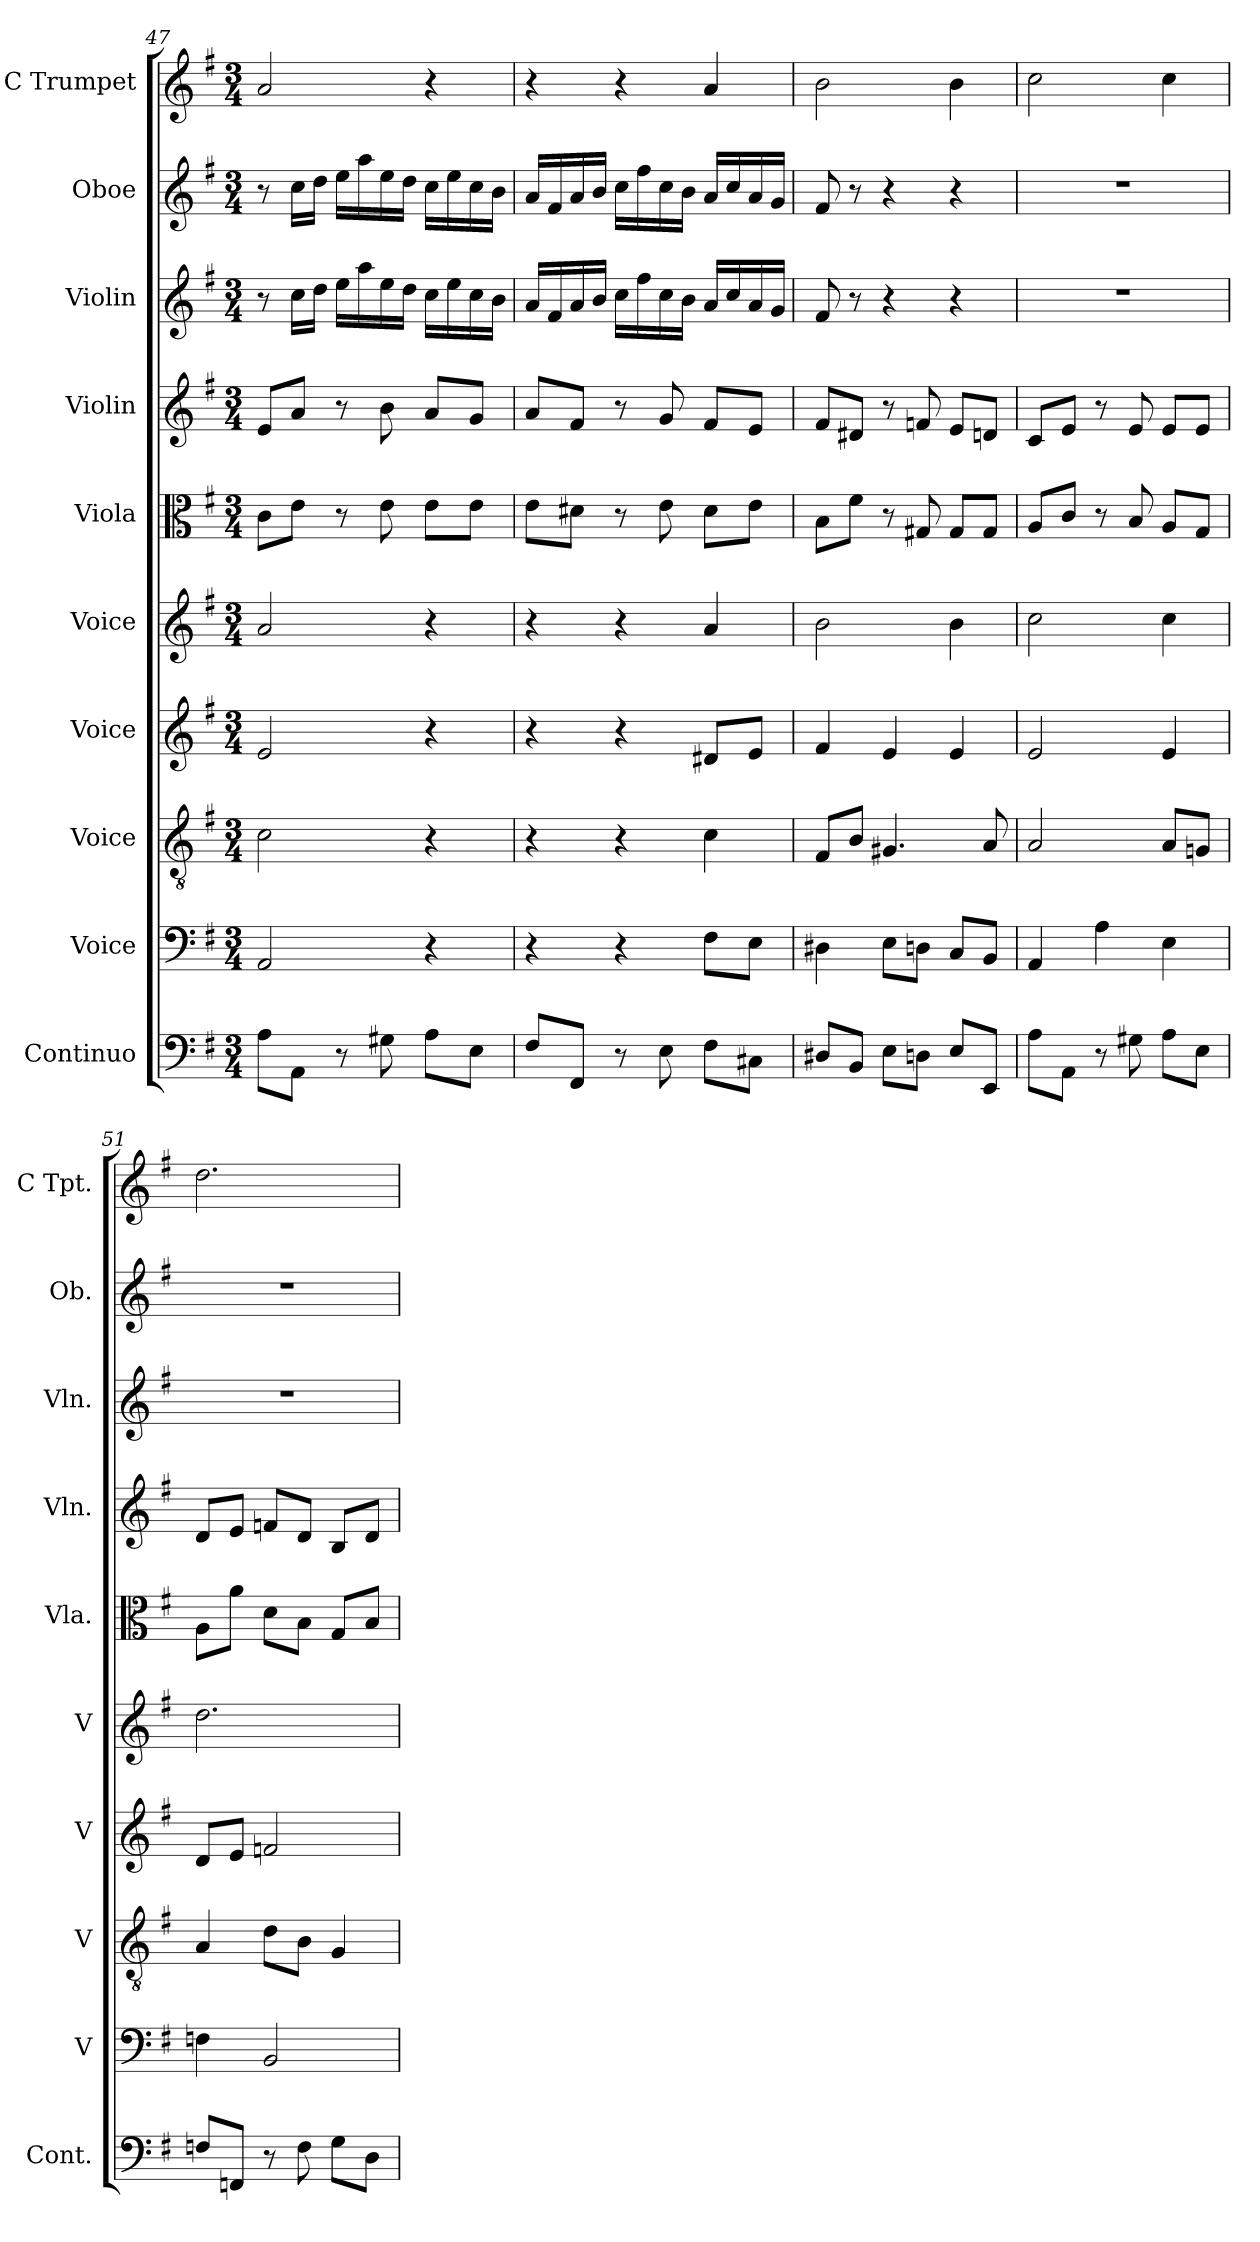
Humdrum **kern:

**kern	**kern	**kern	**kern	**kern	**kern	**kern	**kern	**kern	**kern
*part10	*part9	*part8	*part7	*part6	*part5	*part4	*part3	*part2	*part1
*staff10	*staff9	*staff8	*staff7	*staff6	*staff5	*staff4	*staff3	*staff2	*staff1
*I"Continuo	*I"Voice	*I"Voice	*I"Voice	*I"Voice	*I"Viola	*I"Violin	*I"Violin	*I"Oboe	*I"C Trumpet
*I'Cont.	*I'V	*I'V	*I'V	*I'V	*I'Vla.	*I'Vln.	*I'Vln.	*I'Ob.	*I'C Tpt.
*clefF4	*clefF4	*clefGv2	*clefG2	*clefG2	*clefC3	*clefG2	*clefG2	*clefG2	*clefG2
*k[f#]	*k[f#]	*k[f#]	*k[f#]	*k[f#]	*k[f#]	*k[f#]	*k[f#]	*k[f#]	*k[f#]
*M3/4	*M3/4	*M3/4	*M3/4	*M3/4	*M3/4	*M3/4	*M3/4	*M3/4	*M3/4
=47	=47	=47	=47	=47	=47	=47	=47	=47	=47
8AL	2AA	2c	2e	2a	8cL	8eL	8r	8r	2a
8AAJ	.	.	.	.	8eJ	8aJ	16ccLL	16ccLL	.
.	.	.	.	.	.	.	16ddJJ	16ddJJ	.
8r	.	.	.	.	8r	8r	16eeLL	16eeLL	.
.	.	.	.	.	.	.	16aa	16aa	.
8G#X	.	.	.	.	8e	8b	16ee	16ee	.
.	.	.	.	.	.	.	16ddJJ	16ddJJ	.
8AL	4r	4r	4r	4r	8eL	8aL	16ccLL	16ccLL	4r
.	.	.	.	.	.	.	16ee	16ee	.
8EJ	.	.	.	.	8eJ	8gJ	16cc	16cc	.
.	.	.	.	.	.	.	16bJJ	16bJJ	.
=48	=48	=48	=48	=48	=48	=48	=48	=48	=48
8F#L	4r	4r	4r	4r	8eL	8aL	16aLL	16aLL	4r
.	.	.	.	.	.	.	16f#	16f#	.
8FF#J	.	.	.	.	8d#XJ	8f#J	16a	16a	.
.	.	.	.	.	.	.	16bJJ	16bJJ	.
8r	4r	4r	4r	4r	8r	8r	16ccLL	16ccLL	4r
.	.	.	.	.	.	.	16ff#	16ff#	.
8E	.	.	.	.	8e	8g	16cc	16cc	.
.	.	.	.	.	.	.	16bJJ	16bJJ	.
8F#L	8F#L	4c	8d#XL	4a	8d#L	8f#L	16aLL	16aLL	4a
.	.	.	.	.	.	.	16cc	16cc	.
8C#XJ	8EJ	.	8eJ	.	8eJ	8eJ	16a	16a	.
.	.	.	.	.	.	.	16gJJ	16gJJ	.
=49	=49	=49	=49	=49	=49	=49	=49	=49	=49
8D#XL	4D#X	8F#L	4f#	2b	8BL	8f#L	8f#	8f#	2b
8BBJ	.	8BJ	.	.	8f#J	8d#XJ	8r	8r	.
8EL	8EL	4.G#X	4e	.	8r	8r	4r	4r	.
8DnJ	8DnJ	.	.	.	8G#X	8fn	.	.	.
8EL	8CL	.	4e	4b	8G#L	8eL	4r	4r	4b
8EEJ	8BBJ	8A	.	.	8G#J	8dnJ	.	.	.
=50	=50	=50	=50	=50	=50	=50	=50	=50	=50
8AL	4AA	2A	2e	2cc	8AL	8cL	2.r	2.r	2cc
8AAJ	.	.	.	.	8cJ	8eJ	.	.	.
8r	4A	.	.	.	8r	8r	.	.	.
8G#X	.	.	.	.	8B	8e	.	.	.
8AL	4E	8AL	4e	4cc	8AL	8eL	.	.	4cc
8EJ	.	8GnJ	.	.	8GJ	8eJ	.	.	.
=51	=51	=51	=51	=51	=51	=51	=51	=51	=51
8FnL	4Fn	4A	8dL	2.dd	8AL	8dL	2.r	2.r	2.dd
8FFnJ	.	.	8eJ	.	8aJ	8eJ	.	.	.
8r	2BB	8dL	2fn	.	8dL	8fnL	.	.	.
8F	.	8BJ	.	.	8BJ	8dJ	.	.	.
8GL	.	4G	.	.	8GL	8BL	.	.	.
8DJ	.	.	.	.	8BJ	8dJ	.	.	.
=	=	=	=	=	=	=	=	=	=
*-	*-	*-	*-	*-	*-	*-	*-	*-	*-
